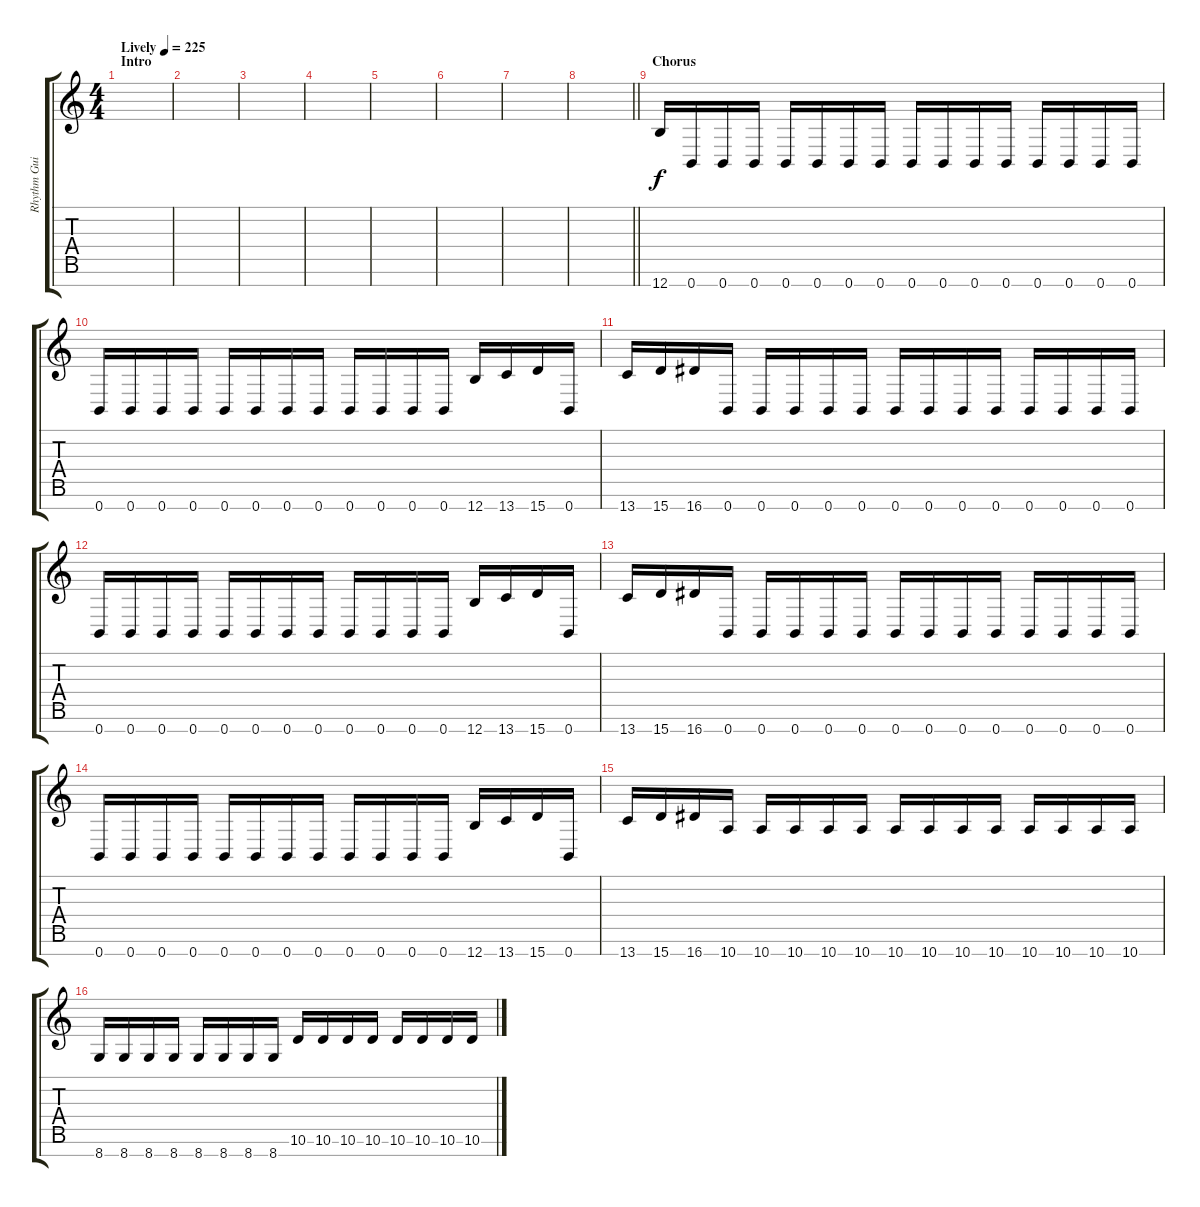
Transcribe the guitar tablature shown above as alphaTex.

\track ("Rhythm Guitar 2" "Rhythm Gui") {instrument overdrivenguitar}
\staff {score tabs}
\tuning (E4 B3 G3 D3 A2 E2 B1) {hide}
\ts (4 4)
\section ("" "Intro")
\tempo (225 "Lively")
\clef g2
\ks c
|
|
|
|
|
|
|
\barLineRight lightlight
|
\section ("" "Chorus")
12.7.16 0.7.16 0.7.16 0.7.16 0.7.16 0.7.16 0.7.16 0.7.16 0.7.16 0.7.16 0.7.16 0.7.16 0.7.16 0.7.16 0.7.16 0.7.16 |
0.7.16 0.7.16 0.7.16 0.7.16 0.7.16 0.7.16 0.7.16 0.7.16 0.7.16 0.7.16 0.7.16 0.7.16 12.7.16 13.7.16 15.7.16 0.7.16 |
13.7.16 15.7.16 16.7.16 0.7.16 0.7.16 0.7.16 0.7.16 0.7.16 0.7.16 0.7.16 0.7.16 0.7.16 0.7.16 0.7.16 0.7.16 0.7.16 |
0.7.16 0.7.16 0.7.16 0.7.16 0.7.16 0.7.16 0.7.16 0.7.16 0.7.16 0.7.16 0.7.16 0.7.16 12.7.16 13.7.16 15.7.16 0.7.16 |
13.7.16 15.7.16 16.7.16 0.7.16 0.7.16 0.7.16 0.7.16 0.7.16 0.7.16 0.7.16 0.7.16 0.7.16 0.7.16 0.7.16 0.7.16 0.7.16 |
0.7.16 0.7.16 0.7.16 0.7.16 0.7.16 0.7.16 0.7.16 0.7.16 0.7.16 0.7.16 0.7.16 0.7.16 12.7.16 13.7.16 15.7.16 0.7.16 |
13.7.16 15.7.16 16.7.16 10.7.16 10.7.16 10.7.16 10.7.16 10.7.16 10.7.16 10.7.16 10.7.16 10.7.16 10.7.16 10.7.16 10.7.16 10.7.16 |
8.7.16 8.7.16 8.7.16 8.7.16 8.7.16 8.7.16 8.7.16 8.7.16 10.6.16 10.6.16 10.6.16 10.6.16 10.6.16 10.6.16 10.6.16 10.6.16
